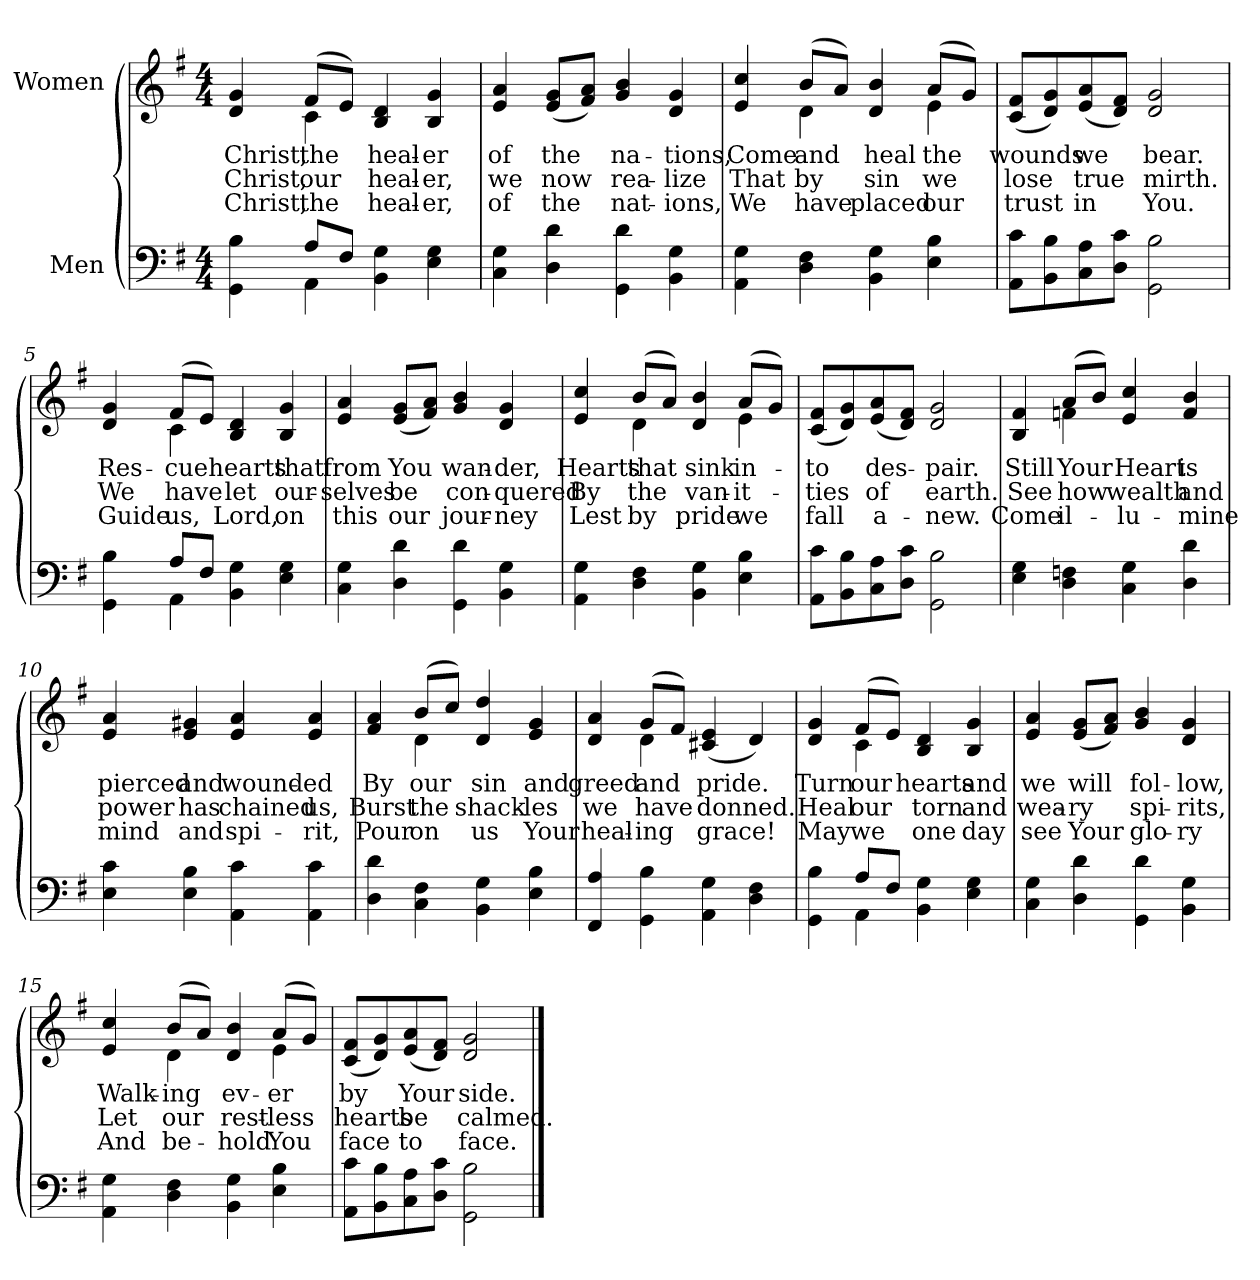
**kern	**kern	**text	**text	**text
*part2	*part1	*part1	*part1	*part1
*staff2	*staff1	*staff1	*staff1	*staff1
*I"Men	*I"Women	*	*	*
*clefF4	*clefG2	*	*	*
*k[f#]	*k[f#]	*	*	*
*M4/4	*M4/4	*	*	*
=1	=1	=1	=1	=1
*^	*	*	*	*
!	!	!LO:TX:b:i:t=Verse	!	!	!
!	!	!	!LO:LY:b	!LO:LY:b	!LO:LY:b
*	*	*^	*	*	*
4GG\ 4B\	4ryy	4d/ 4g/	4ryy	Christ,	Christ,	Christ,
!	!	!	!	!LO:LY:b	!LO:LY:b	!LO:LY:b
8A/L	4AA\	(>8f#/L	4c\	the	our	the
8F#/J	.	8e/J)	.	.	.	.
!	!	!	!	!LO:LY:b	!LO:LY:b	!LO:LY:b
4BB\ 4G\	2ryy	4B/ 4d/	2ryy	heal-	heal-	heal-
!	!	!	!	!LO:LY:b	!LO:LY:b	!LO:LY:b
4E\ 4G\	.	4B/ 4g/	.	-er	-er,	-er,
*v	*v	*	*	*	*	*
*	*v	*v	*	*	*
=2	=2	=2	=2	=2
!	!	!LO:LY:b	!LO:LY:b	!LO:LY:b
4C\ 4G\	4e/ 4a/	of	we	of
!	!	!LO:LY:b	!LO:LY:b	!LO:LY:b
4D\ 4d\	(<8e/ 8g/L	the	now	the
.	8f#/ 8a/J)	.	.	.
!	!	!LO:LY:b	!LO:LY:b	!LO:LY:b
4GG\ 4d\	4g/ 4b/	na-	rea-	nat-
!	!	!LO:LY:b	!LO:LY:b	!LO:LY:b
4BB\ 4G\	4d/ 4g/	-tions,	-lize	-ions,
!!LO:LB:g=z
=3	=3	=3	=3	=3
!	!	!LO:LY:b	!LO:LY:b	!LO:LY:b
*	*^	*	*	*
4AA\ 4G\	4e/ 4cc/	4ryy	Come	That	We
!	!	!	!LO:LY:b	!LO:LY:b	!LO:LY:b
4D\ 4F#\	(>8b/L	4d\	and	by	have
.	8a/J)	.	.	.	.
!	!	!	!LO:LY:b	!LO:LY:b	!LO:LY:b
4BB\ 4G\	4d/ 4b/	4ryy	heal	sin	placed
!	!	!	!LO:LY:b	!LO:LY:b	!LO:LY:b
4E\ 4B\	(>8a/L	4e\	the	we	our
.	8g/J)	.	.	.	.
*	*v	*v	*	*	*
=4	=4	=4	=4	=4
!	!	!LO:LY:b	!LO:LY:b	!LO:LY:b
8AA\ 8c\L	(<8c/ 8f#/L	wounds	lose	trust
8BB\ 8B\	8d/ 8g/)	.	.	.
!	!	!LO:LY:b	!LO:LY:b	!LO:LY:b
8C\ 8A\	(<8e/ 8a/	we	true	in
8D\ 8c\J	8d/ 8f#/J)	.	.	.
!	!	!LO:LY:b	!LO:LY:b	!LO:LY:b
2GG\ 2B\	2d/ 2g/	bear.	mirth.	You.
!!LO:LB:g=z
=5	=5	=5	=5	=5
*^	*	*	*	*
!	!	!	!LO:LY:b	!LO:LY:b	!LO:LY:b
*	*	*^	*	*	*
4GG\ 4B\	4ryy	4d/ 4g/	4ryy	Res-	We	Guide
!	!	!	!	!LO:LY:b	!LO:LY:b	!LO:LY:b
8A/L	4AA\	(>8f#/L	4c\	-cue	have	us,
8F#/J	.	8e/J)	.	.	.	.
!	!	!	!	!LO:LY:b	!LO:LY:b	!LO:LY:b
4BB\ 4G\	2ryy	4B/ 4d/	2ryy	hearts	let	Lord,
!	!	!	!	!LO:LY:b	!LO:LY:b	!LO:LY:b
4E\ 4G\	.	4B/ 4g/	.	that	our-	on
*v	*v	*	*	*	*	*
*	*v	*v	*	*	*
=6	=6	=6	=6	=6
!	!	!LO:LY:b	!LO:LY:b	!LO:LY:b
4C\ 4G\	4e/ 4a/	from	-selves	this
!	!	!LO:LY:b	!LO:LY:b	!LO:LY:b
4D\ 4d\	(<8e/ 8g/L	You	be	our
.	8f#/ 8a/J)	.	.	.
!	!	!LO:LY:b	!LO:LY:b	!LO:LY:b
4GG\ 4d\	4g/ 4b/	wan-	con-	jour-
!	!	!LO:LY:b	!LO:LY:b	!LO:LY:b
4BB\ 4G\	4d/ 4g/	-der,	-quered	-ney
!!LO:LB:g=z
=7	=7	=7	=7	=7
!	!	!LO:LY:b	!LO:LY:b	!LO:LY:b
*	*^	*	*	*
4AA\ 4G\	4e/ 4cc/	4ryy	Hearts	By	Lest
!	!	!	!LO:LY:b	!LO:LY:b	!LO:LY:b
4D\ 4F#\	(>8b/L	4d\	that	the	by
.	8a/J)	.	.	.	.
!	!	!	!LO:LY:b	!LO:LY:b	!LO:LY:b
4BB\ 4G\	4d/ 4b/	4ryy	sink	van-	pride
!	!	!	!LO:LY:b	!LO:LY:b	!LO:LY:b
4E\ 4B\	(>8a/L	4e\	in-	-it-	we
.	8g/J)	.	.	.	.
*	*v	*v	*	*	*
=8	=8	=8	=8	=8
!	!	!LO:LY:b	!LO:LY:b	!LO:LY:b
8AA\ 8c\L	(<8c/ 8f#/L	-to	-ties	fall
8BB\ 8B\	8d/ 8g/)	.	.	.
!	!	!LO:LY:b	!LO:LY:b	!LO:LY:b
8C\ 8A\	(<8e/ 8a/	des-	of	a-
8D\ 8c\J	8d/ 8f#/J)	.	.	.
!	!	!LO:LY:b	!LO:LY:b	!LO:LY:b
2GG\ 2B\	2d/ 2g/	-pair.	earth.	-new.
!!LO:LB:g=z
=9	=9	=9	=9	=9
!	!	!LO:LY:b	!LO:LY:b	!LO:LY:b
*	*^	*	*	*
4E\ 4G\	4B/ 4f#/	4ryy	Still	See	Come
!	!	!	!LO:LY:b	!LO:LY:b	!LO:LY:b
4D\ 4Fn\	(>8a/L	4fn\	Your	how	il-
.	8b/J)	.	.	.	.
!	!	!	!LO:LY:b	!LO:LY:b	!LO:LY:b
4C\ 4G\	4e/ 4cc/	2ryy	Heart	wealth	-lu-
!	!	!	!LO:LY:b	!LO:LY:b	!LO:LY:b
4D\ 4d\	4f/ 4b/	.	is	and	-mine
*	*v	*v	*	*	*
=10	=10	=10	=10	=10
!	!	!LO:LY:b	!LO:LY:b	!LO:LY:b
4E\ 4c\	4e/ 4a/	pierced	power	mind
!	!	!LO:LY:b	!LO:LY:b	!LO:LY:b
4E\ 4B\	4e/ 4g#X/	and	has	and
!	!	!LO:LY:b	!LO:LY:b	!LO:LY:b
4AA\ 4c\	4e/ 4a/	wound-	chained	spi-
!	!	!LO:LY:b	!LO:LY:b	!LO:LY:b
4AA\ 4c\	4e/ 4a/	-ed	us,	-rit,
!!LO:LB:g=z
=11	=11	=11	=11	=11
!	!	!LO:LY:b	!LO:LY:b	!LO:LY:b
*	*^	*	*	*
4D\ 4d\	4f#/ 4a/	4ryy	By	Burst	Pour
!	!	!	!LO:LY:b	!LO:LY:b	!LO:LY:b
4C\ 4F#\	(>8b/L	4d\	our	the	on
.	8cc/J)	.	.	.	.
!	!	!	!LO:LY:b	!LO:LY:b	!LO:LY:b
4BB\ 4G\	4d/ 4dd/	2ryy	sin	shack-	us
!	!	!	!LO:LY:b	!LO:LY:b	!LO:LY:b
4E\ 4B\	4e/ 4g/	.	and	-les	Your
=12	=12	=12	=12	=12	=12
!	!	!	!LO:LY:b	!LO:LY:b	!LO:LY:b
4FF#/ 4A/	4d/ 4a/	4ryy	greed	we	heal-
!	!	!	!LO:LY:b	!LO:LY:b	!LO:LY:b
4GG\ 4B\	(>8g/L	4d\	and	have	-ing
.	8f#/J)	.	.	.	.
!	!	!	!LO:LY:b	!LO:LY:b	!LO:LY:b
4AA\ 4G\	(<4c#X/ 4e/	2ryy	pride.	donned.	grace!
4D\ 4F#\	4d/)	.	.	.	.
!!LO:LB:g=z	!!
=13	=13	=13	=13	=13	=13
*^	*	*	*	*	*
!	!	!	!	!LO:LY:b	!LO:LY:b	!LO:LY:b
4GG\ 4B\	4ryy	4d/ 4g/	4ryy	Turn	Heal	May
!	!	!	!	!LO:LY:b	!LO:LY:b	!LO:LY:b
8A/L	4AA\	(>8f#/L	4c\	our	our	we
8F#/J	.	8e/J)	.	.	.	.
!	!	!	!	!LO:LY:b	!LO:LY:b	!LO:LY:b
4BB\ 4G\	2ryy	4B/ 4d/	2ryy	hearts	torn	one
!	!	!	!	!LO:LY:b	!LO:LY:b	!LO:LY:b
4E\ 4G\	.	4B/ 4g/	.	and	and	day
*v	*v	*	*	*	*	*
*	*v	*v	*	*	*
=14	=14	=14	=14	=14
!	!	!LO:LY:b	!LO:LY:b	!LO:LY:b
4C\ 4G\	4e/ 4a/	we	wea-	see
!	!	!LO:LY:b	!LO:LY:b	!LO:LY:b
4D\ 4d\	(<8e/ 8g/L	will	-ry	Your
.	8f#/ 8a/J)	.	.	.
!	!	!LO:LY:b	!LO:LY:b	!LO:LY:b
4GG\ 4d\	4g/ 4b/	fol-	spi-	glo-
!	!	!LO:LY:b	!LO:LY:b	!LO:LY:b
4BB\ 4G\	4d/ 4g/	-low,	-rits,	-ry
!!LO:LB:g=z
=15	=15	=15	=15	=15
!	!	!LO:LY:b	!LO:LY:b	!LO:LY:b
*	*^	*	*	*
4AA\ 4G\	4e/ 4cc/	4ryy	Walk-	Let	And
!	!	!	!LO:LY:b	!LO:LY:b	!LO:LY:b
4D\ 4F#\	(>8b/L	4d\	-ing	our	be-
.	8a/J)	.	.	.	.
!	!	!	!LO:LY:b	!LO:LY:b	!LO:LY:b
4BB\ 4G\	4d/ 4b/	4ryy	ev-	rest-	-hold
!	!	!	!LO:LY:b	!LO:LY:b	!LO:LY:b
4E\ 4B\	(>8a/L	4e\	-er	-less	You
.	8g/J)	.	.	.	.
*	*v	*v	*	*	*
=16	=16	=16	=16	=16
!	!	!LO:LY:b	!LO:LY:b	!LO:LY:b
8AA\ 8c\L	(<8c/ 8f#/L	by	hearts	face
8BB\ 8B\	8d/ 8g/)	.	.	.
!	!	!LO:LY:b	!LO:LY:b	!LO:LY:b
8C\ 8A\	(<8e/ 8a/	Your	be	to
8D\ 8c\J	8d/ 8f#/J)	.	.	.
!	!	!LO:LY:b	!LO:LY:b	!LO:LY:b
2GG\ 2B\	2d/ 2g/	side.	calmed.	face.
==	==	==	==	==
*-	*-	*-	*-	*-
